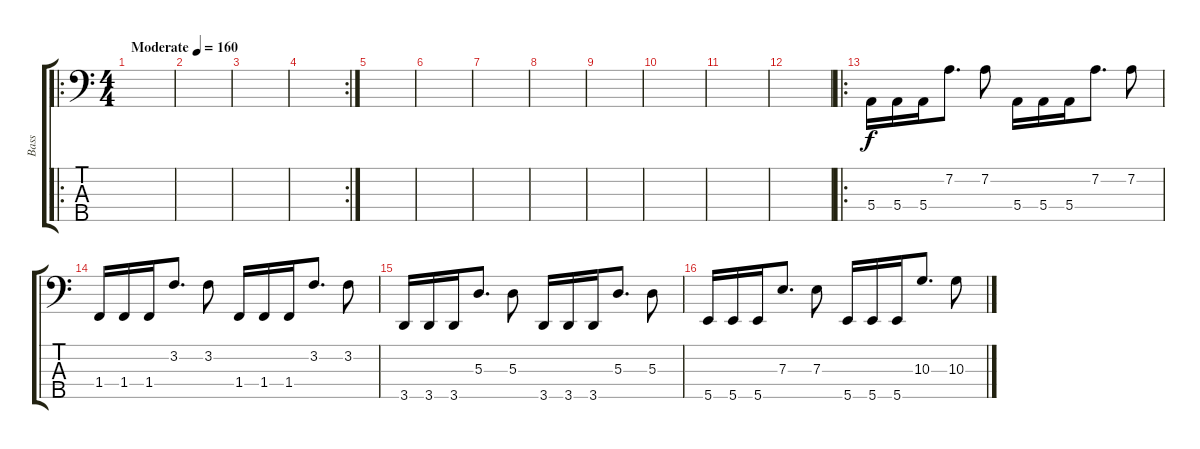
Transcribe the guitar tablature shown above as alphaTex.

\track ("Bass" "Bass") {instrument electricbasspick}
\staff {score tabs}
\tuning (G2 D2 A1 E1 B0) {hide}
\ro
\ts (4 4)
\tempo (160 "Moderate")
\clef f4
\ks c
|
|
|
\rc 2
|
|
|
|
|
|
|
|
|
\ro
5.4.16 5.4.16 5.4.16 7.2.8{d} 7.2.8 5.4.16 5.4.16 5.4.16 7.2.8{d} 7.2.8 |
1.4.16 1.4.16 1.4.16 3.2.8{d} 3.2.8 1.4.16 1.4.16 1.4.16 3.2.8{d} 3.2.8 |
3.5.16 3.5.16 3.5.16 5.3.8{d} 5.3.8 3.5.16 3.5.16 3.5.16 5.3.8{d} 5.3.8 |
5.5.16 5.5.16 5.5.16 7.3.8{d} 7.3.8 5.5.16 5.5.16 5.5.16 10.3.8{d} 10.3.8
